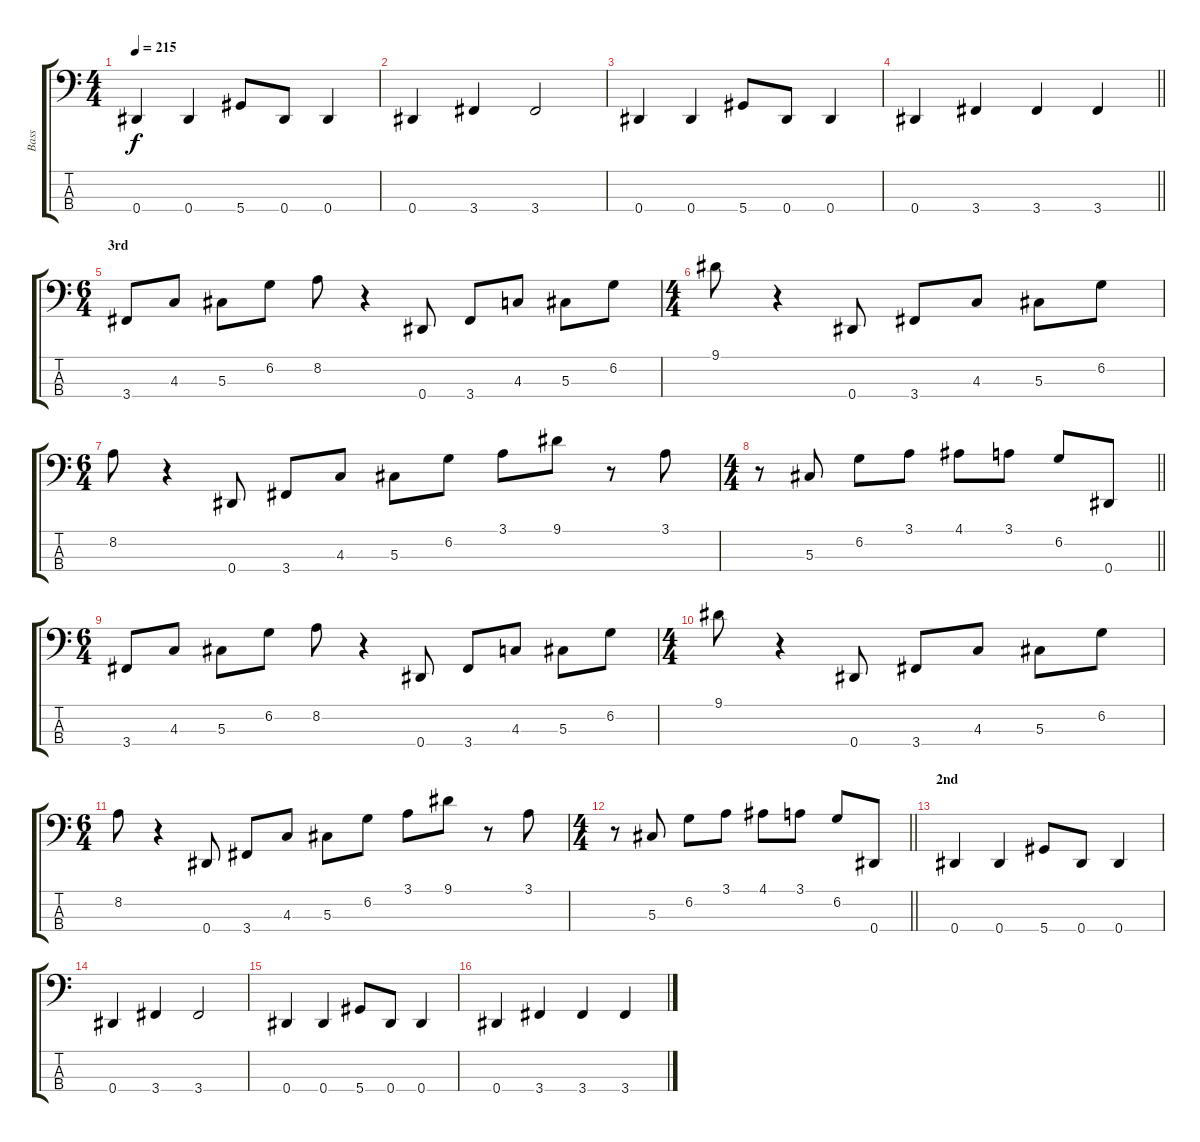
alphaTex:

\track ("Bass" "Bass") {instrument electricbasspick}
\staff {score tabs}
\tuning (Gb2 Db2 Ab1 Eb1) {hide}
\ts (4 4)
\tempo 215
\clef f4
\ks c
0.4.4{dy f} 0.4.4 5.4.8 0.4.8 0.4.4 |
0.4.4 3.4.4 3.4.2 |
0.4.4 0.4.4 5.4.8 0.4.8 0.4.4 |
\barLineRight lightlight
0.4.4 3.4.4 3.4.4 3.4.4 |
\ts (6 4)
\section ("" "3rd")
3.4.8 4.3.8 5.3.8 6.2.8 8.2.8 r.4 0.4.8 3.4.8 4.3.8 5.3.8 6.2.8 |
\ts (4 4)
9.1.8 r.4 0.4.8 3.4.8 4.3.8 5.3.8 6.2.8 |
\ts (6 4)
8.2.8 r.4 0.4.8 3.4.8 4.3.8 5.3.8 6.2.8 3.1.8 9.1.8 r.8 3.1.8 |
\ts (4 4)
\barLineRight lightlight
r.8 5.3.8 6.2.8 3.1.8 4.1.8 3.1.8 6.2.8 0.4.8 |
\ts (6 4)
3.4.8 4.3.8 5.3.8 6.2.8 8.2.8 r.4 0.4.8 3.4.8 4.3.8 5.3.8 6.2.8 |
\ts (4 4)
9.1.8 r.4 0.4.8 3.4.8 4.3.8 5.3.8 6.2.8 |
\ts (6 4)
8.2.8 r.4 0.4.8 3.4.8 4.3.8 5.3.8 6.2.8 3.1.8 9.1.8 r.8 3.1.8 |
\ts (4 4)
\barLineRight lightlight
r.8 5.3.8 6.2.8 3.1.8 4.1.8 3.1.8 6.2.8 0.4.8 |
\section ("" "2nd")
0.4.4 0.4.4 5.4.8 0.4.8 0.4.4 |
0.4.4 3.4.4 3.4.2 |
0.4.4 0.4.4 5.4.8 0.4.8 0.4.4 |
0.4.4 3.4.4 3.4.4 3.4.4
